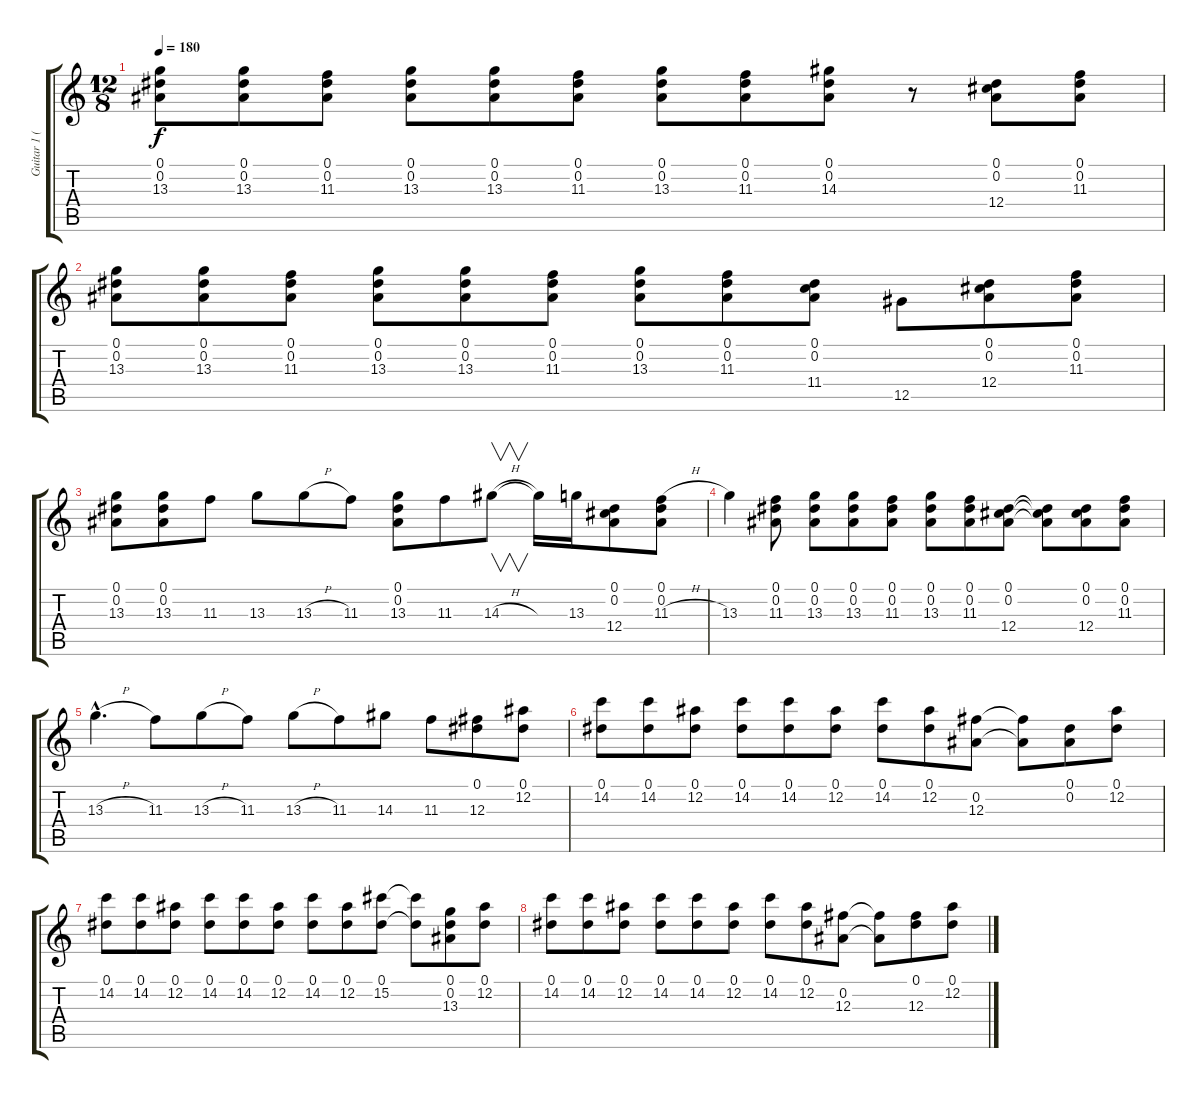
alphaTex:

\track ("Guitar 1 (Jimi Hendrix)" "Guitar 1 (") {instrument overdrivenguitar}
\staff {score tabs}
\tuning (Eb4 Bb3 Gb3 Db3 Ab2 Eb2) {hide}
\ts (12 8)
\tempo 180
\clef g2
\ks c
(0.1 0.2 13.3).8{dy f} (0.1 0.2 13.3).8 (0.1 0.2 11.3).8 (0.1 0.2 13.3).8 (0.1 0.2 13.3).8 (0.1 0.2 11.3).8 (0.1 0.2 13.3).8 (0.1 0.2 11.3).8 (0.1 0.2 14.3).8 r.8 (0.1 0.2 12.4).8 (0.1 0.2 11.3).8 |
(0.1 0.2 13.3).8 (0.1 0.2 13.3).8 (0.1 0.2 11.3).8 (0.1 0.2 13.3).8 (0.1 0.2 13.3).8 (0.1 0.2 11.3).8 (0.1 0.2 13.3).8 (0.1 0.2 11.3).8 (0.1 0.2 11.4).8 12.5.8 (0.1 0.2 12.4).8 (0.1 0.2 11.3).8 |
(0.1 0.2 13.3).8 (0.1 0.2 13.3).8 11.3.8 13.3.8 13.3{h}.8 11.3.8 (0.1 0.2 13.3).8 11.3.8 14.3{h}.8{v} 14.3{t}.16 13.3.16 (0.1 0.2 12.4).8 (0.1 0.2 11.3{h}).8 |
13.3.4 (0.1 0.2 11.3).8 (0.1 0.2 13.3).8 (0.1 0.2 13.3).8 (0.1 0.2 11.3).8 (0.1 0.2 13.3).8 (0.1 0.2 11.3).8 (0.1 0.2 12.4).8 (0.1{t} 0.2{t} 12.4{t}).8 (0.1 0.2 12.4).8 (0.1 0.2 11.3).8 |
13.3{h hac}.4{d} 11.3.8 13.3{h}.8 11.3.8 13.3{h}.8 11.3.8 14.3.8 11.3.8 (0.1 12.3).8 (0.1 12.2).8 |
(0.1 14.2).8 (0.1 14.2).8 (0.1 12.2).8 (0.1 14.2).8 (0.1 14.2).8 (0.1 12.2).8 (0.1 14.2).8 (0.1 12.2).8 (0.2 12.3).8 (0.2{t} 12.3{t}).8 (0.1 0.2).8 (0.1 12.2).8 |
(0.1 14.2).8 (0.1 14.2).8 (0.1 12.2).8 (0.1 14.2).8 (0.1 14.2).8 (0.1 12.2).8 (0.1 14.2).8 (0.1 12.2).8 (0.1 15.2).8 (0.1{t} 15.2{t}).8 (0.1 0.2 13.3).8 (0.1 12.2).8 |
(0.1 14.2).8 (0.1 14.2).8 (0.1 12.2).8 (0.1 14.2).8 (0.1 14.2).8 (0.1 12.2).8 (0.1 14.2).8 (0.1 12.2).8 (0.2 12.3).8 (0.2{t} 12.3{t}).8 (0.1 12.3).8 (0.1 12.2).8
